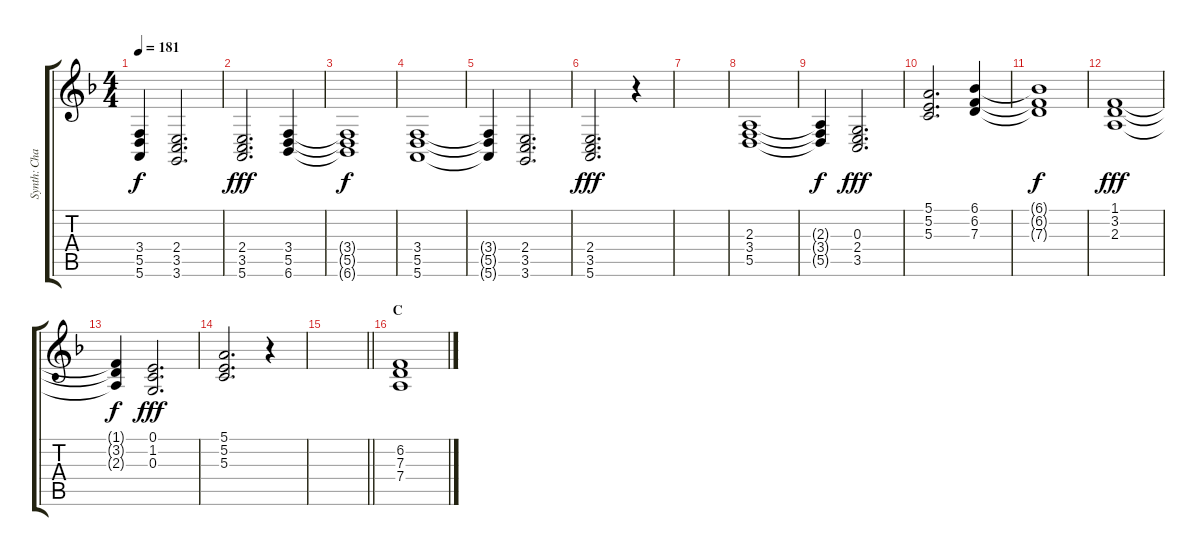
\track ("Synth: Charlie" "Synth: Cha") {instrument stringensemble1}
\staff {score tabs}
\tuning (E4 B3 G3 D3 A2 E2) {hide}
\ts (4 4)
\tempo 181
\clef g2
\ks f
(3.4{t} 5.5{t} 5.6{t}).4{dy f} (2.4 3.5 3.6).2{d} |
(2.4 3.5 5.6).2{d dy fff} (3.4 5.5 6.6).4 |
(3.4{t} 5.5{t} 6.6{t}).1{dy f} |
(3.4 5.5 5.6).1 |
(3.4{t} 5.5{t} 5.6{t}).4 (2.4 3.5 3.6).2{d} |
(2.4 3.5 5.6).2{d dy fff} r.4 |
|
(2.3 3.4 5.5).1 |
(2.3{t} 3.4{t} 5.5{t}).4{dy f} (0.3 2.4 3.5).2{d dy fff} |
(5.1 5.2 5.3).2{d} (6.1 6.2 7.3).4 |
(6.1{t} 6.2{t} 7.3{t}).1{dy f} |
(1.1 3.2 2.3).1{dy fff} |
(1.1{t} 3.2{t} 2.3{t}).4{dy f} (0.1 1.2 0.3).2{d dy fff} |
(5.1 5.2 5.3).2{d} r.4 |
\barLineRight lightlight
|
\section ("" "C")
(6.2 7.3 7.4).1
